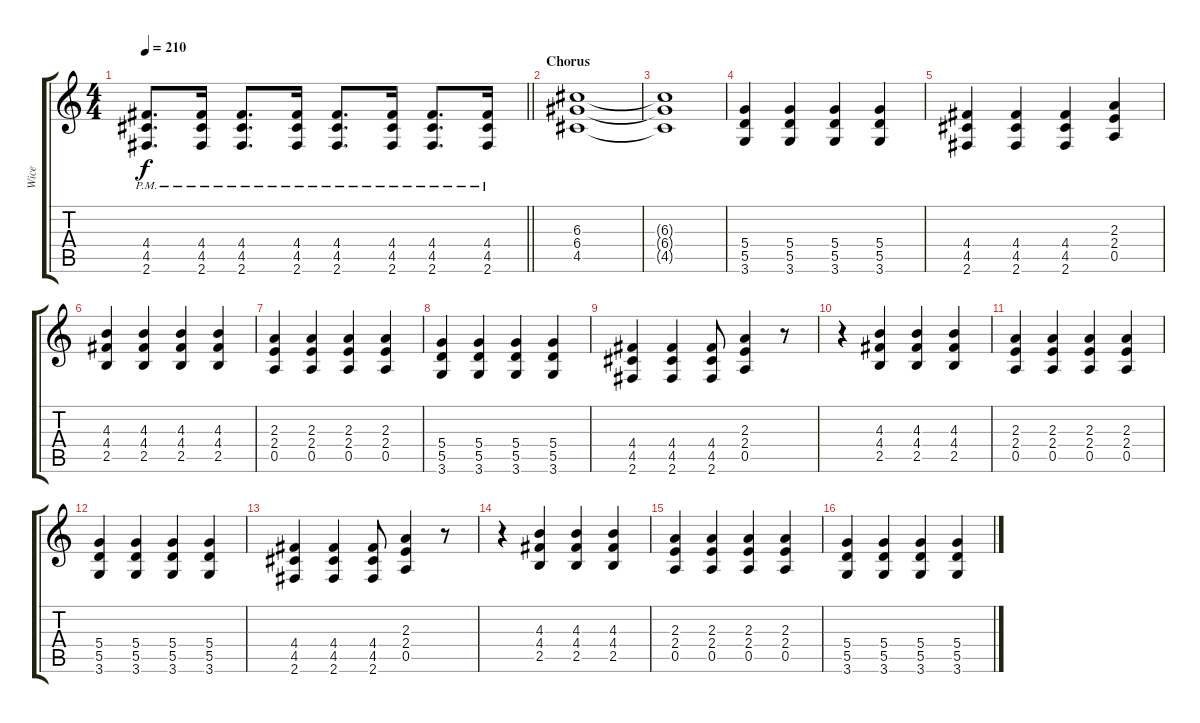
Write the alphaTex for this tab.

\track ("Wice" "Wice") {instrument distortionguitar}
\staff {score tabs}
\tuning (E4 B3 G3 D3 A2 E2) {hide}
\ts (4 4)
\tempo 210
\clef g2
\barLineRight lightlight
\ks c
(4.4{pm} 4.5{pm} 2.6{pm}).8{d dy f} (4.4{pm} 4.5{pm} 2.6{pm}).16 (4.4{pm} 4.5{pm} 2.6{pm}).8{d} (4.4{pm} 4.5{pm} 2.6{pm}).16 (4.4{pm} 4.5{pm} 2.6{pm}).8{d} (4.4{pm} 4.5{pm} 2.6{pm}).16 (4.4{pm} 4.5{pm} 2.6{pm}).8{d} (4.4{pm} 4.5{pm} 2.6{pm}).16 |
\section ("" "Chorus")
(6.3 6.4 4.5).1 |
(6.3{t} 6.4{t} 4.5{t}).1 |
(5.4 5.5 3.6).4 (5.4 5.5 3.6).4 (5.4 5.5 3.6).4 (5.4 5.5 3.6).4 |
(4.4 4.5 2.6).4 (4.4 4.5 2.6).4 (4.4 4.5 2.6).4 (2.3 2.4 0.5).4 |
(4.3 4.4 2.5).4 (4.3 4.4 2.5).4 (4.3 4.4 2.5).4 (4.3 4.4 2.5).4 |
(2.3 2.4 0.5).4 (2.3 2.4 0.5).4 (2.3 2.4 0.5).4 (2.3 2.4 0.5).4 |
(5.4 5.5 3.6).4 (5.4 5.5 3.6).4 (5.4 5.5 3.6).4 (5.4 5.5 3.6).4 |
(4.4 4.5 2.6).4 (4.4 4.5 2.6).4 (4.4 4.5 2.6).8 (2.3 2.4 0.5).4 r.8 |
r.4 (4.3 4.4 2.5).4 (4.3 4.4 2.5).4 (4.3 4.4 2.5).4 |
(2.3 2.4 0.5).4 (2.3 2.4 0.5).4 (2.3 2.4 0.5).4 (2.3 2.4 0.5).4 |
(5.4 5.5 3.6).4 (5.4 5.5 3.6).4 (5.4 5.5 3.6).4 (5.4 5.5 3.6).4 |
(4.4 4.5 2.6).4 (4.4 4.5 2.6).4 (4.4 4.5 2.6).8 (2.3 2.4 0.5).4 r.8 |
r.4 (4.3 4.4 2.5).4 (4.3 4.4 2.5).4 (4.3 4.4 2.5).4 |
(2.3 2.4 0.5).4 (2.3 2.4 0.5).4 (2.3 2.4 0.5).4 (2.3 2.4 0.5).4 |
(5.4 5.5 3.6).4 (5.4 5.5 3.6).4 (5.4 5.5 3.6).4 (5.4 5.5 3.6).4
